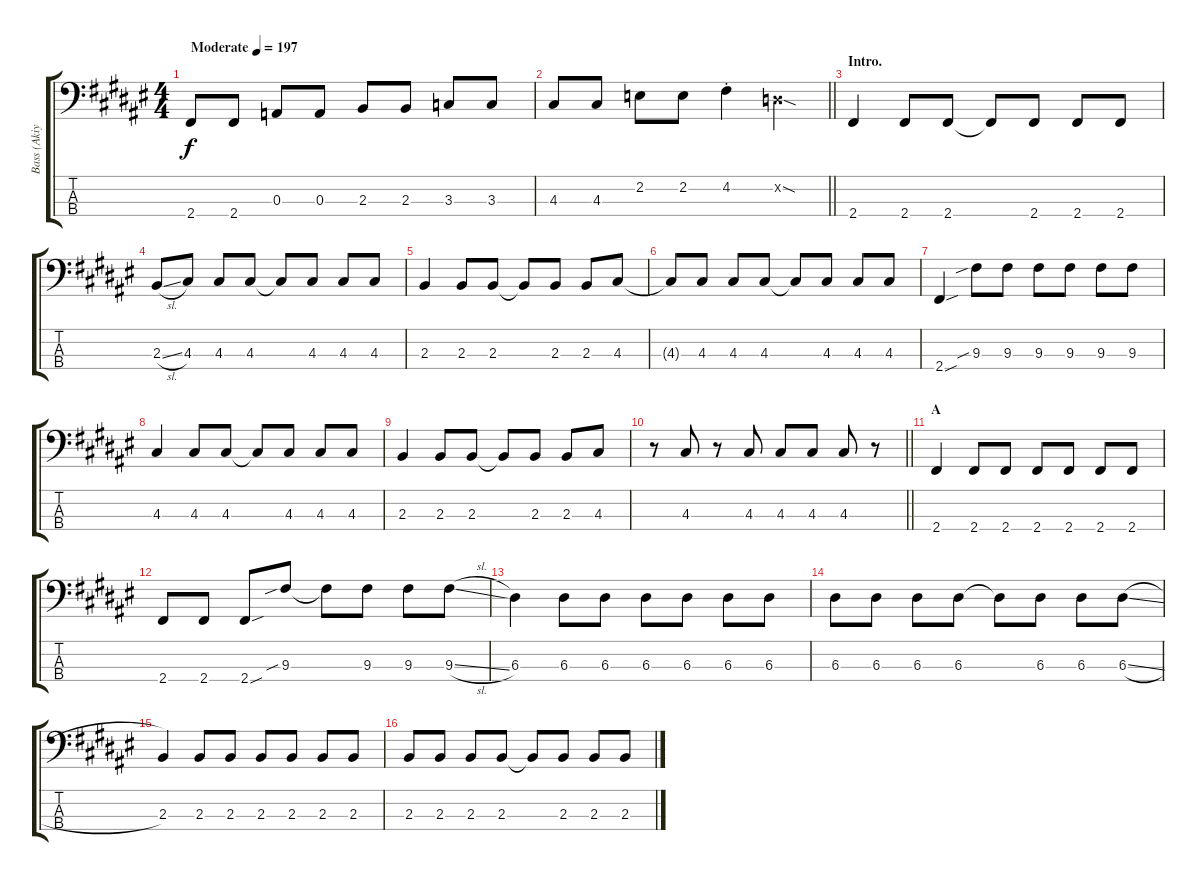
\track ("Bass (Akiyama Mio)" "Bass (Akiy") {instrument distortionguitar}
\staff {score tabs}
\tuning (G2 D2 A1 E1) {hide}
\ts (4 4)
\tempo (197 "Moderate")
\clef f4
\ks f#
2.4.8{dy f instrument distortionguitar} 2.4.8 0.3.8 0.3.8 2.3.8 2.3.8 3.3.8 3.3.8 |
\barLineRight lightlight
4.3.8 4.3.8 2.2.8 2.2.8 4.2{st}.4 0.2{sod x}.4 |
\section ("" "Intro.")
2.4.4 2.4.8 2.4.8 2.4{t}.8 2.4.8 2.4.8 2.4.8 |
2.3{sl}.8 4.3.8 4.3.8 4.3.8 4.3{t}.8 4.3.8 4.3.8 4.3.8 |
2.3.4 2.3.8 2.3.8 2.3{t}.8 2.3.8 2.3.8 4.3.8 |
4.3{t}.8 4.3.8 4.3.8 4.3.8 4.3{t}.8 4.3.8 4.3.8 4.3.8 |
2.4{sou}.4 9.3{sib}.8 9.3.8 9.3.8 9.3.8 9.3.8 9.3.8 |
4.3.4 4.3.8 4.3.8 4.3{t}.8 4.3.8 4.3.8 4.3.8 |
2.3.4 2.3.8 2.3.8 2.3{t}.8 2.3.8 2.3.8 4.3.8 |
\barLineRight lightlight
r.8 4.3.8 r.8 4.3.8 4.3.8 4.3.8 4.3.8 r.8 |
\section ("" "A")
2.4.4 2.4.8 2.4.8 2.4.8 2.4.8 2.4.8 2.4.8 |
2.4.8 2.4.8 2.4{sou}.8 9.3{sib}.8 9.3{t}.8 9.3.8 9.3.8 9.3{sl}.8 |
6.3.4 6.3.8 6.3.8 6.3.8 6.3.8 6.3.8 6.3.8 |
6.3.8 6.3.8 6.3.8 6.3.8 6.3{t}.8 6.3.8 6.3.8 6.3{sl}.8 |
2.3.4 2.3.8 2.3.8 2.3.8 2.3.8 2.3.8 2.3.8 |
2.3.8 2.3.8 2.3.8 2.3.8 2.3{t}.8 2.3.8 2.3.8 2.3.8
